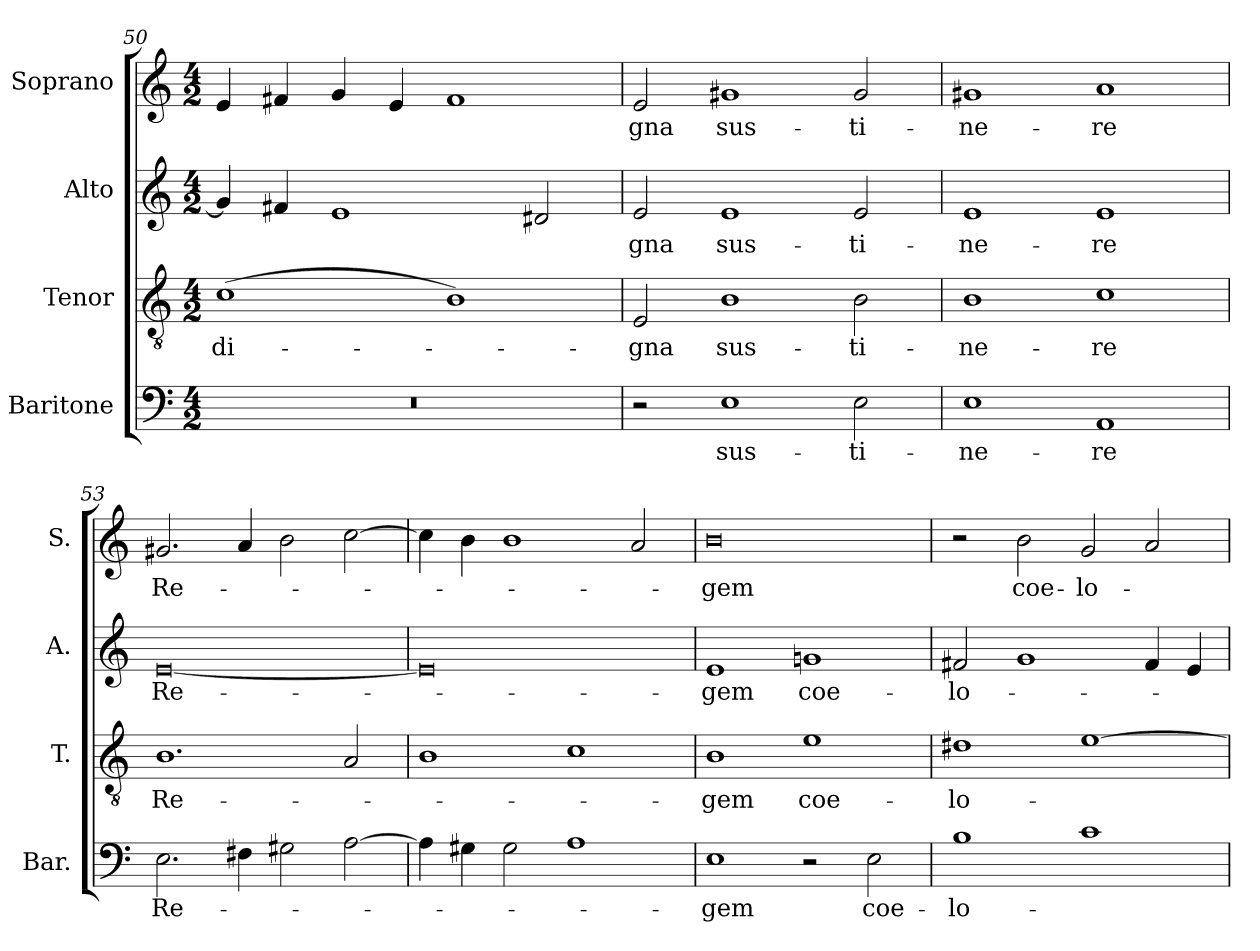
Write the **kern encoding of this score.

**kern	**text	**kern	**text	**kern	**text	**kern	**text
*part4	*part4	*part3	*part3	*part2	*part2	*part1	*part1
*staff4	*staff4	*staff3	*staff3	*staff2	*staff2	*staff1	*staff1
*I"Baritone	*	*I"Tenor	*	*I"Alto	*	*I"Soprano	*
*I'Bar.	*	*I'T.	*	*I'A.	*	*I'S.	*
*clefF4	*	*clefGv2	*	*clefG2	*	*clefG2	*
*	*	*ITrd7c12	*	*	*	*	*
*k[]	*	*k[]	*	*k[]	*	*k[]	*
*C:	*	*C:	*	*C:	*	*C:	*
*M4/2	*	*M4/2	*	*M4/2	*	*M4/2	*
=50	=50	=50	=50	=50	=50	=50	=50
!LO:N:vis=1	!	!	!	!	!	!	!
!	!	!	!LO:LY:b:color=#000000	!	!	!	!
0r	.	(1Ci	di-	4gi/]	.	4ei/	.
.	.	.	.	4f#Xi/	.	4f#Xi/	.
.	.	.	.	1ei	.	4gi/	.
.	.	.	.	.	.	4ei/	.
.	.	1BBi)	.	.	.	1f#i	.
.	.	.	.	2d#Xi/	.	.	.
!!LO:PB:g=z
=51	=51	=51	=51	=51	=51	=51	=51
!	!	!	!LO:LY:b:color=#000000	!	!	!	!
!	!	!	!	!	!LO:LY:b:color=#000000	!	!
!	!	!	!	!	!	!	!LO:LY:b:color=#000000
2r	.	2EEi/	-gna	2ei/	-gna	2ei/	-gna
!	!LO:LY:b:color=#000000	!	!	!	!	!	!
!	!	!	!LO:LY:b:color=#000000	!	!	!	!
!	!	!	!	!	!LO:LY:b:color=#000000	!	!
!	!	!	!	!	!	!	!LO:LY:b:color=#000000
1Ei	sus-	1BBi	sus-	1ei	sus-	1g#Xi	sus-
!	!LO:LY:b:color=#000000	!	!	!	!	!	!
!	!	!	!LO:LY:b:color=#000000	!	!	!	!
!	!	!	!	!	!LO:LY:b:color=#000000	!	!
!	!	!	!	!	!	!	!LO:LY:b:color=#000000
2Ei\	-ti-	2BBi\	-ti-	2ei/	-ti-	2g#i/	-ti-
=52	=52	=52	=52	=52	=52	=52	=52
!	!LO:LY:b:color=#000000	!	!	!	!	!	!
!	!	!	!LO:LY:b:color=#000000	!	!	!	!
!	!	!	!	!	!LO:LY:b:color=#000000	!	!
!	!	!	!	!	!	!	!LO:LY:b:color=#000000
1Ei	-ne-	1BBi	-ne-	1ei	-ne-	1g#Xi	-ne-
!	!LO:LY:b:color=#000000	!	!	!	!	!	!
!	!	!	!LO:LY:b:color=#000000	!	!	!	!
!	!	!	!	!	!LO:LY:b:color=#000000	!	!
!	!	!	!	!	!	!	!LO:LY:b:color=#000000
1AAi	-re	1Ci	-re	1ei	-re	1ai	-re
=53	=53	=53	=53	=53	=53	=53	=53
!	!LO:LY:b:color=#000000	!	!	!	!	!	!
!	!	!	!LO:LY:b:color=#000000	!	!	!	!
!	!	!	!	!	!LO:LY:b:color=#000000	!	!
!	!	!	!	!	!	!	!LO:LY:b:color=#000000
2.Ei\	Re-	1.BBi	Re-	[0ei	Re-	2.g#Xi/	Re-
4F#Xi\	.	.	.	.	.	4ai/	.
2G#Xi\	.	.	.	.	.	2bi\	.
[2Ai\	.	2AAi/	.	.	.	[2cci\	.
=54	=54	=54	=54	=54	=54	=54	=54
4Ai\]	.	1BBi	.	0ei]	.	4cci\]	.
4G#Xi\	.	.	.	.	.	4bi\	.
2G#i\	.	.	.	.	.	1bi	.
1Ai	.	1Ci	.	.	.	.	.
.	.	.	.	.	.	2ai/	.
=55	=55	=55	=55	=55	=55	=55	=55
!	!LO:LY:b:color=#000000	!	!	!	!	!	!
!	!	!	!LO:LY:b:color=#000000	!	!	!	!
!	!	!	!	!	!LO:LY:b:color=#000000	!	!
!	!	!	!	!	!	!	!LO:LY:b:color=#000000
1Ei	-gem	1BBi	-gem	1ei	-gem	0bi	-gem
!	!	!	!LO:LY:b:color=#000000	!	!	!	!
!	!	!	!	!	!LO:LY:b:color=#000000	!	!
2r	.	1Ei	coe-	1gni	coe-	.	.
!	!LO:LY:b:color=#000000	!	!	!	!	!	!
2Ei\	coe-	.	.	.	.	.	.
=56	=56	=56	=56	=56	=56	=56	=56
!	!LO:LY:b:color=#000000	!	!	!	!	!	!
!	!	!	!LO:LY:b:color=#000000	!	!	!	!
!	!	!	!	!	!LO:LY:b:color=#000000	!	!
1Bi	-lo-	1D#Xi	-lo-	2f#Xi/	-lo-	2r	.
!	!	!	!	!	!	!	!LO:LY:b:color=#000000
.	.	.	.	1gi	.	2bi\	coe-
!	!	!	!	!	!	!	!LO:LY:b:color=#000000
1ci	.	[1Ei	.	.	.	2gi/	-lo-
.	.	.	.	4f#i/	.	2ai/	.
.	.	.	.	4ei/	.	.	.
=	=	=	=	=	=	=	=
*-	*-	*-	*-	*-	*-	*-	*-
